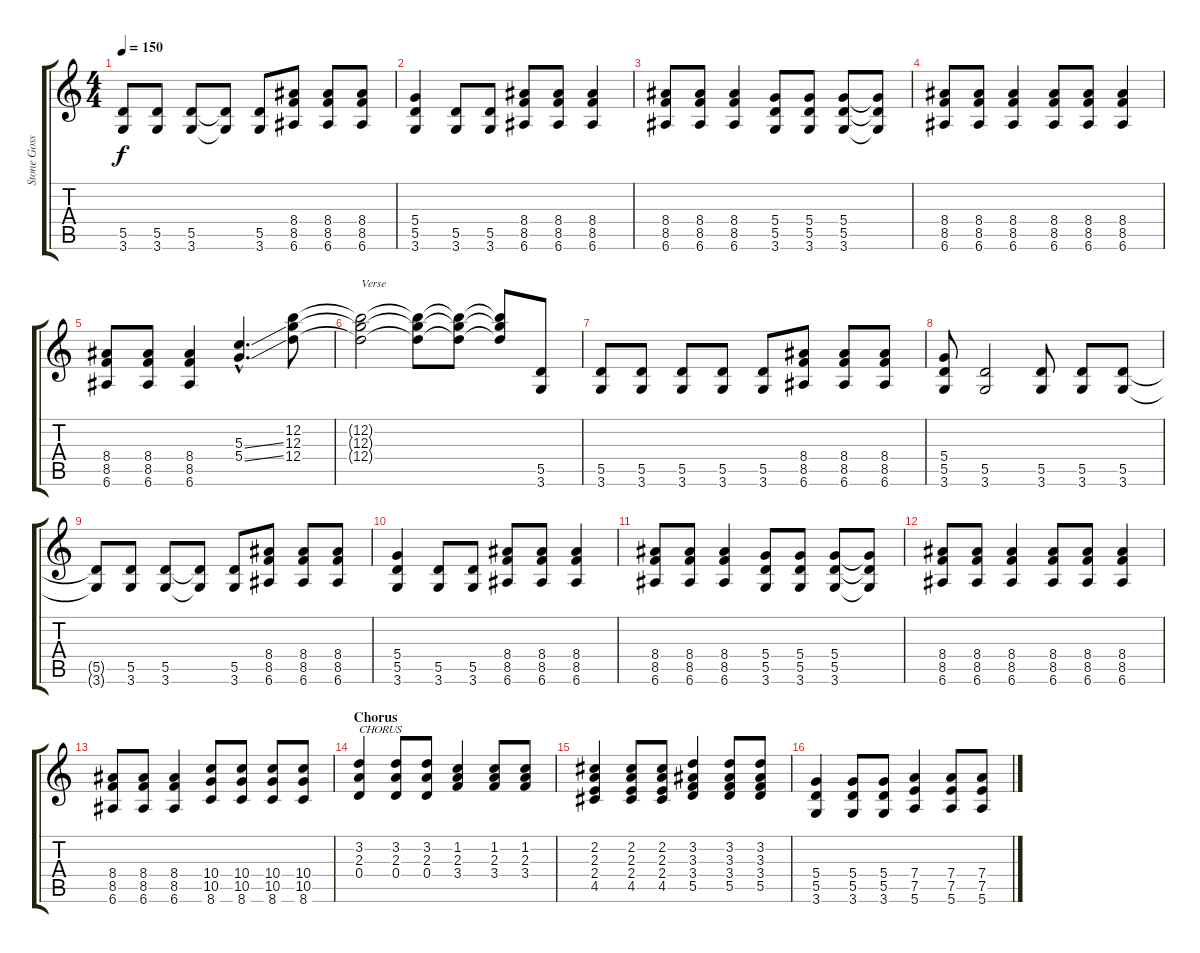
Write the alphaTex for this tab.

\track ("Stone Gossard" "Stone Goss") {instrument distortionguitar}
\staff {score tabs}
\tuning (E4 B3 G3 D3 A2 E2) {hide}
\ts (4 4)
\tempo 150
\clef g2
\ks c
(5.5{t} 3.6{t}).8{dy f} (5.5 3.6).8 (5.5 3.6).8 (5.5{t} 3.6{t}).8 (5.5 3.6).8 (8.4 8.5 6.6).8 (8.4 8.5 6.6).8 (8.4 8.5 6.6).8 |
(5.4 5.5 3.6).4 (5.5 3.6).8 (5.5 3.6).8 (8.4 8.5 6.6).8 (8.4 8.5 6.6).8 (8.4 8.5 6.6).4 |
(8.4 8.5 6.6).8 (8.4 8.5 6.6).8 (8.4 8.5 6.6).4 (5.4 5.5 3.6).8 (5.4 5.5 3.6).8 (5.4 5.5 3.6).8 (5.4{t} 5.5{t} 3.6{t}).8 |
(8.4 8.5 6.6).8 (8.4 8.5 6.6).8 (8.4 8.5 6.6).4 (8.4 8.5 6.6).8 (8.4 8.5 6.6).8 (8.4 8.5 6.6).4 |
(8.4 8.5 6.6).8 (8.4 8.5 6.6).8 (8.4 8.5 6.6).4 (5.3{ss hac} 5.4{ss hac}).4{d} (12.2 12.3 12.4).8 |
(12.2{t} 12.3{t} 12.4{t}).2{txt "Verse"} (12.2{t} 12.3{t} 12.4{t}).8 (12.2{t} 12.3{t} 12.4{t}).8 (12.2{t} 12.3{t} 12.4{t}).8 (5.5 3.6).8 |
(5.5 3.6).8 (5.5 3.6).8 (5.5 3.6).8 (5.5 3.6).8 (5.5 3.6).8 (8.4 8.5 6.6).8 (8.4 8.5 6.6).8 (8.4 8.5 6.6).8 |
(5.4 5.5 3.6).8 (5.5 3.6).2 (5.5 3.6).8 (5.5 3.6).8 (5.5 3.6).8 |
(5.5{t} 3.6{t}).8 (5.5 3.6).8 (5.5 3.6).8 (5.5{t} 3.6{t}).8 (5.5 3.6).8 (8.4 8.5 6.6).8 (8.4 8.5 6.6).8 (8.4 8.5 6.6).8 |
(5.4 5.5 3.6).4 (5.5 3.6).8 (5.5 3.6).8 (8.4 8.5 6.6).8 (8.4 8.5 6.6).8 (8.4 8.5 6.6).4 |
(8.4 8.5 6.6).8 (8.4 8.5 6.6).8 (8.4 8.5 6.6).4 (5.4 5.5 3.6).8 (5.4 5.5 3.6).8 (5.4 5.5 3.6).8 (5.4{t} 5.5{t} 3.6{t}).8 |
(8.4 8.5 6.6).8 (8.4 8.5 6.6).8 (8.4 8.5 6.6).4 (8.4 8.5 6.6).8 (8.4 8.5 6.6).8 (8.4 8.5 6.6).4 |
(8.4 8.5 6.6).8 (8.4 8.5 6.6).8 (8.4 8.5 6.6).4 (10.4 10.5 8.6).8 (10.4 10.5 8.6).8 (10.4 10.5 8.6).8 (10.4 10.5 8.6).8 |
\section ("" "Chorus")
(3.2 2.3 0.4).4{txt "CHORUS"} (3.2 2.3 0.4).8 (3.2 2.3 0.4).8 (1.2 2.3 3.4).4 (1.2 2.3 3.4).8 (1.2 2.3 3.4).8 |
(2.2 2.3 2.4 4.5).4 (2.2 2.3 2.4 4.5).8 (2.2 2.3 2.4 4.5).8 (3.2 3.3 3.4 5.5).4 (3.2 3.3 3.4 5.5).8 (3.2 3.3 3.4 5.5).8 |
(5.4 5.5 3.6).4 (5.4 5.5 3.6).8 (5.4 5.5 3.6).8 (7.4 7.5 5.6).4 (7.4 7.5 5.6).8 (7.4 7.5 5.6).8
